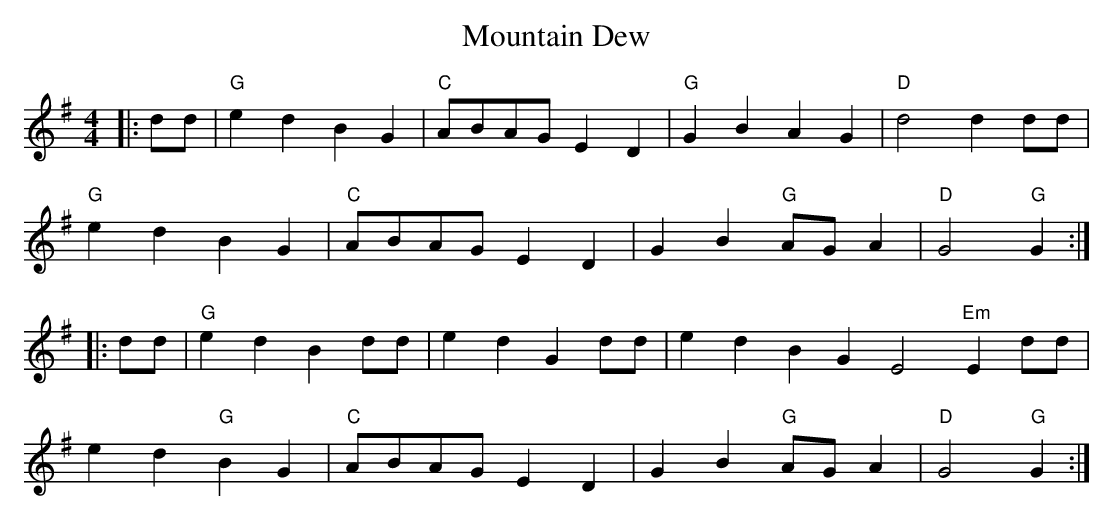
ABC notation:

X:1
T: Mountain Dew
M: 4/4
L: 1/8
K: Gmaj
|:dd|"G" e2d2B2G2|"C" ABAG E2D2|"G" G2B2A2G2|"D" d4d2 dd|
"G" e2d2B2G2|"C" ABAG E2D2|G2B2 "G" AGA2|"D" G4 "G" G2:|
|:dd|"G" e2d2B2dd| e2d2G2dd|e2d2B2G2 E4 "Em" E2dd|
e2d2 "G" B2G2 |"C" ABAG E2D2|G2B2 "G" AGA2 |"D" G4 "G" G2:|
